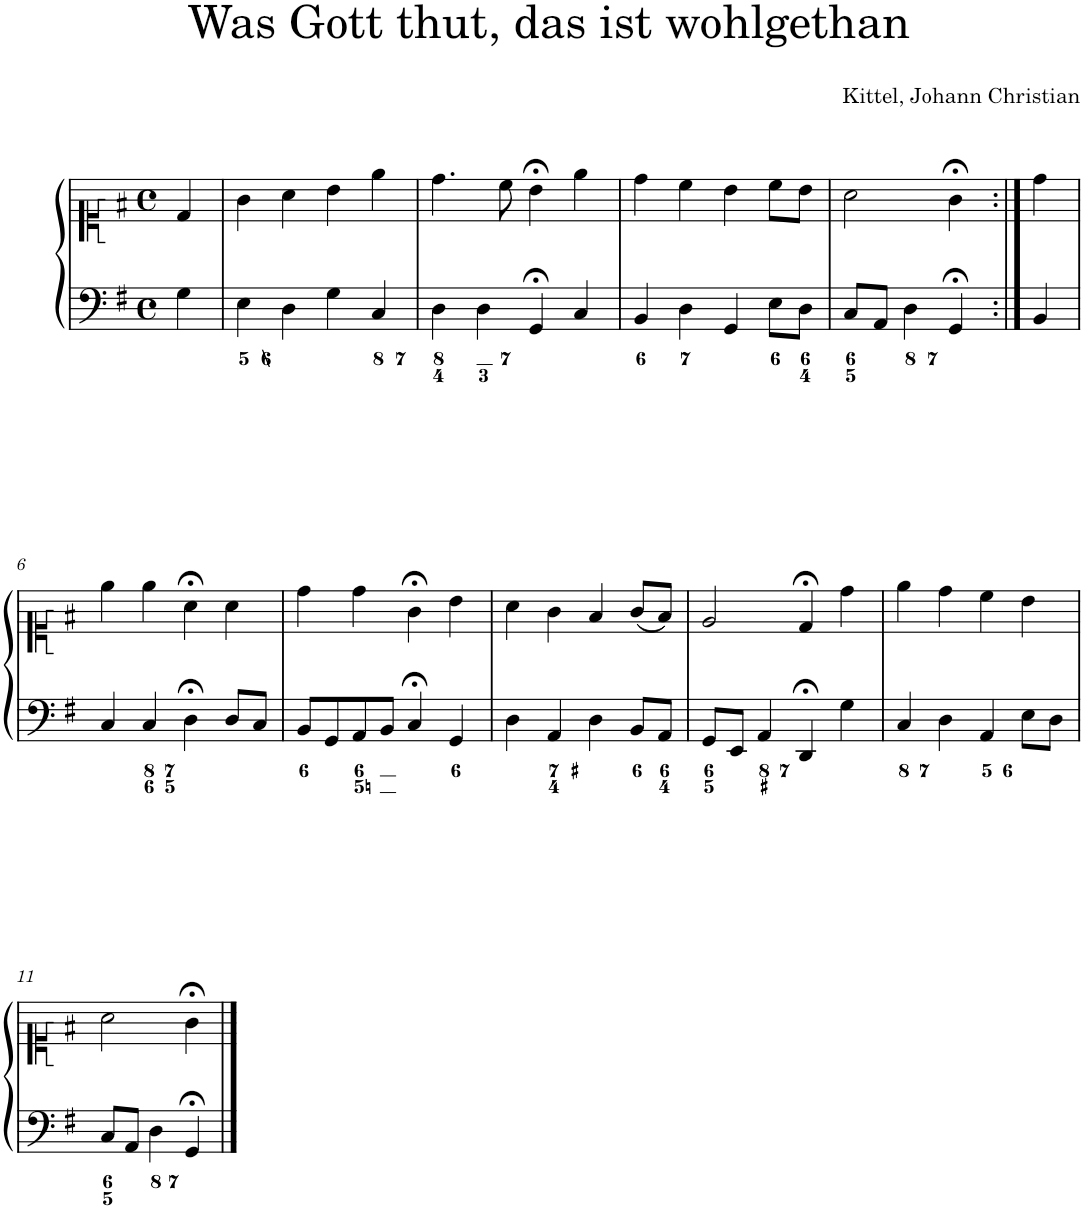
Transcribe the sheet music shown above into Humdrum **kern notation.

**kern	**kern
*part1	*part1
*staff2	*staff1
*I"Piano	*
*I'Pno.	*
*clefF4	*clefC1
*k[f#]	*k[f#]
*M4/4	*M4/4
*met(c)	*met(c)
=	=
4G\	4d/
=1	=1
4E\	4g\
4D\	4a\
4G\	4b\
4C/	4ee\
=2	=2
4D\	4.dd\
4D\	.
.	8cc\
4GG;</	4b;<\
4C/	4ee\
=3	=3
4BB/	4dd\
4D\	4cc\
4GG/	4b\
8E\L	8cc\L
8D\J	8b\J
=4	=4
8C/L	2a\
8AA/J	.
4D\	.
4GG;</	4g;<\
=5:|!	=5:|!
4BB/	4dd\
!!LO:LB:g=z
=6	=6
4C/	4ee\
4C/	4ee\
4D;<\	4a;<\
8D/L	4a\
8C/J	.
=7	=7
8BB/L	4dd\
8GG/	.
8AA/	4dd\
8BB/J	.
4C;</	4g;<\
4GG/	4b\
=8	=8
4D\	4a\
4AA/	4g\
4D\	4f#/
8BB/L	(8g/L
8AA/J	8f#/J)
=9	=9
8GG/L	2e/
8EE/J	.
4AA/	.
4DD;</	4d;</
4G\	4dd\
=10	=10
4C/	4ee\
4D\	4dd\
4AA/	4cc\
8E\L	4b\
8D\J	.
!!LO:LB:g=z
=11	=11
8C/L	2a\
8AA/J	.
4D\	.
4GG;</	4g;<\
==	==
*-	*-
